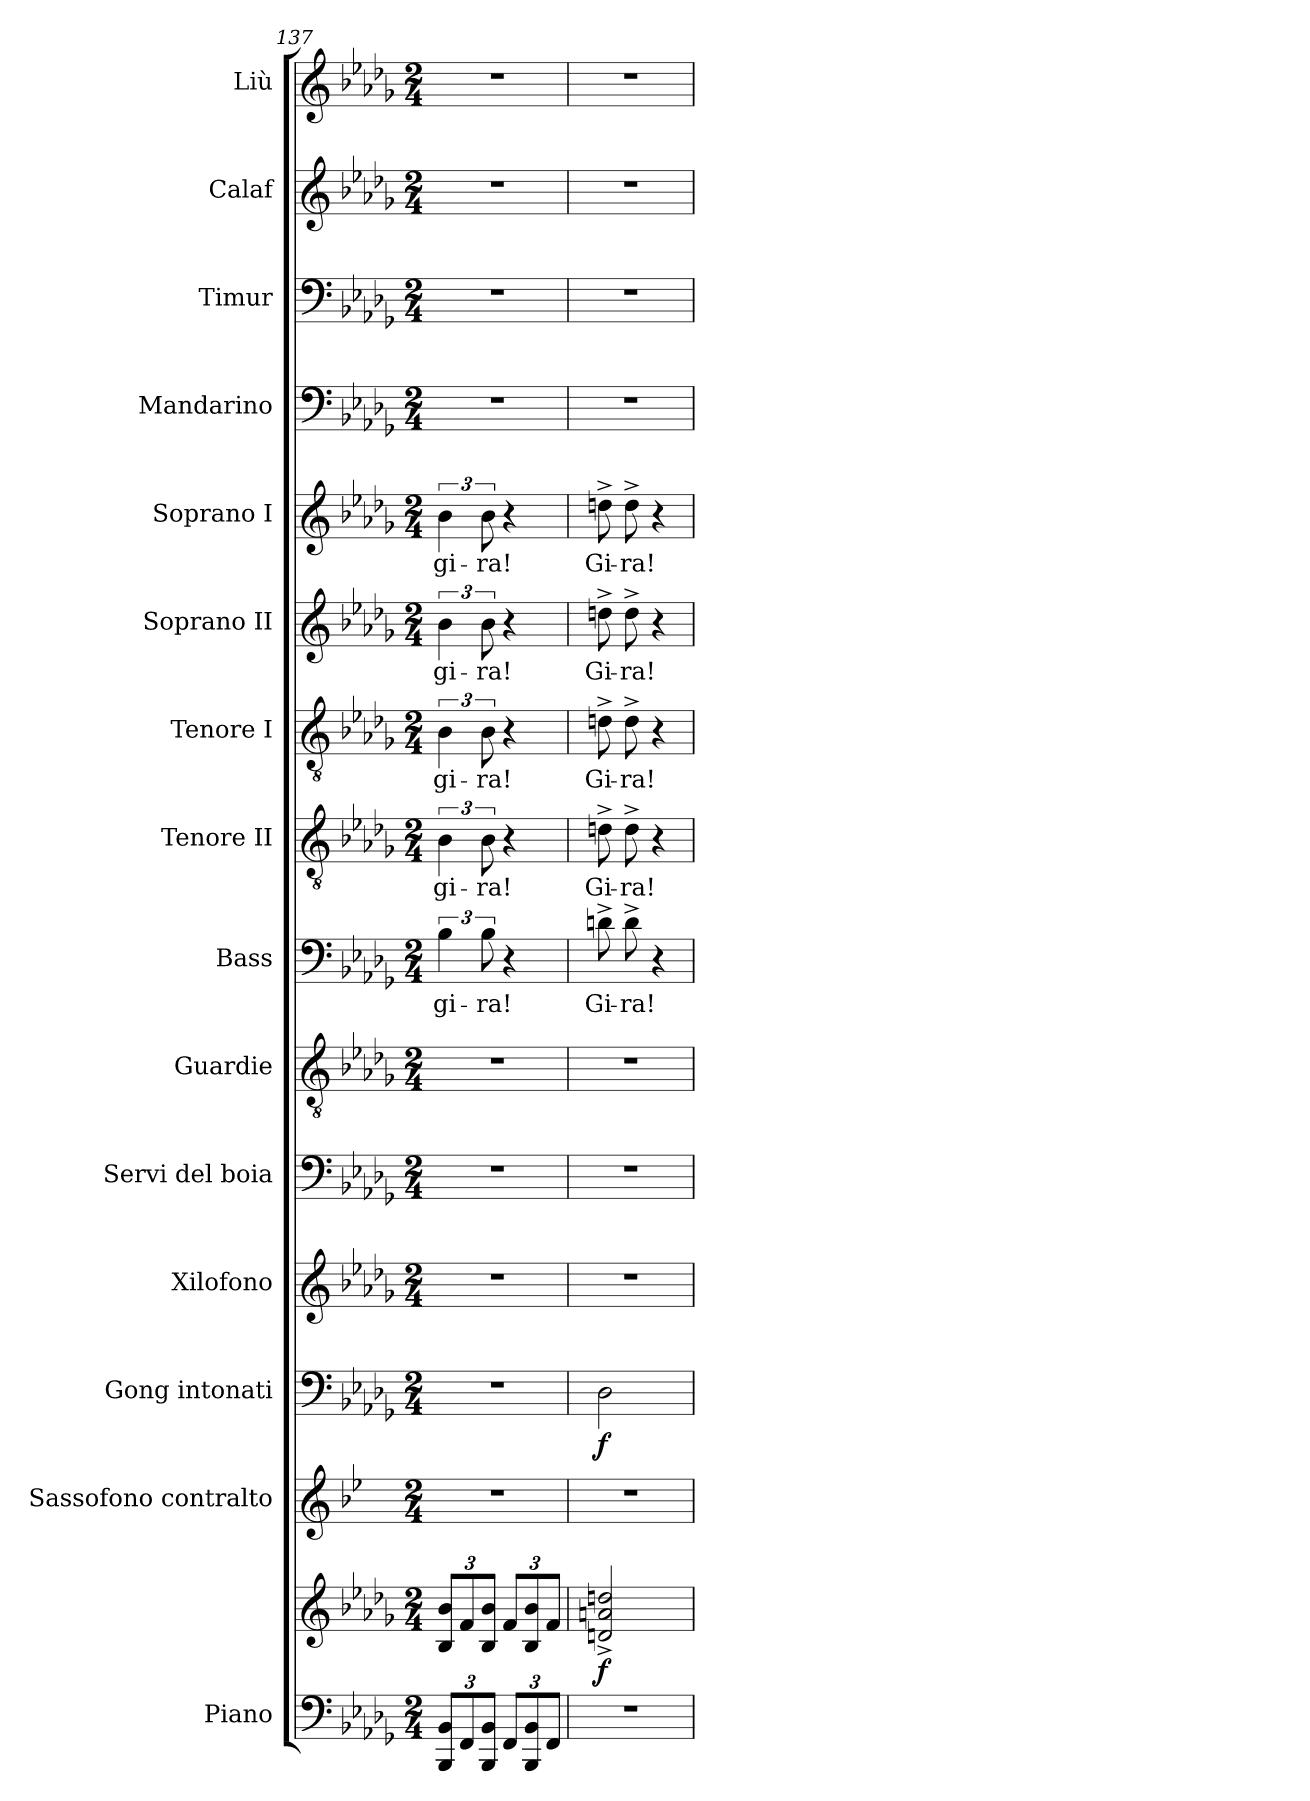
**kern	**kern	**dynam	**kern	**kern	**dynam	**kern	**kern	**kern	**kern	**text	**kern	**text	**kern	**text	**kern	**text	**kern	**text	**kern	**kern	**kern	**kern
*part15	*part15	*part15	*part14	*part13	*part13	*part12	*part11	*part10	*part9	*part9	*part8	*part8	*part7	*part7	*part6	*part6	*part5	*part5	*part4	*part3	*part2	*part1
*staff16	*staff15	*staff15/16	*staff14	*staff13	*staff13	*staff12	*staff11	*staff10	*staff9	*staff9	*staff8	*staff8	*staff7	*staff7	*staff6	*staff6	*staff5	*staff5	*staff4	*staff3	*staff2	*staff1
*I"Piano	*	*	*I"Sassofono contralto	*I"Gong intonati	*	*I"Xilofono	*I"Servi del boia	*I"Guardie	*I"Bass	*	*I"Tenore II	*	*I"Tenore I	*	*I"Soprano II	*	*I"Soprano I	*	*I"Mandarino	*I"Timur	*I"Calaf	*I"Liù
*I'Pno.	*	*	*	*I'Gong int.	*	*I'Xil.	*I'Ser.B.	*I'G.	*I'B.	*	*I'T. II	*	*I'T. I	*	*I'S. II	*	*I'S. I	*	*I'M.	*I'T.	*I'C.	*I'L.
*clefF4	*clefG2	*	*clefG2	*clefF4	*	*clefG2	*clefF4	*clefGv2	*clefF4	*	*clefGv2	*	*clefGv2	*	*clefG2	*	*clefG2	*	*clefF4	*clefF4	*clefG2	*clefG2
*	*	*	*ITrd5c9	*	*	*ITrd-7c-12	*	*	*	*	*	*	*	*	*	*	*	*	*	*	*	*
*k[b-e-a-d-g-]	*k[b-e-a-d-g-]	*	*k[b-e-a-d-g-]	*k[b-e-a-d-g-]	*	*k[b-e-a-d-g-]	*k[b-e-a-d-g-]	*k[b-e-a-d-g-]	*k[b-e-a-d-g-]	*	*k[b-e-a-d-g-]	*	*k[b-e-a-d-g-]	*	*k[b-e-a-d-g-]	*	*k[b-e-a-d-g-]	*	*k[b-e-a-d-g-]	*k[b-e-a-d-g-]	*k[b-e-a-d-g-]	*k[b-e-a-d-g-]
*M2/4	*M2/4	*	*M2/4	*M2/4	*	*M2/4	*M2/4	*M2/4	*M2/4	*	*M2/4	*	*M2/4	*	*M2/4	*	*M2/4	*	*M2/4	*M2/4	*M2/4	*M2/4
*Xbrackettup	*Xbrackettup	*	*	*	*	*	*	*	*	*	*	*	*	*	*	*	*	*	*	*	*	*
=137	=137	=137	=137	=137	=137	=137	=137	=137	=137	=137	=137	=137	=137	=137	=137	=137	=137	=137	=137	=137	=137	=137
!	!	!	!	!	!	!	!	!	!	!LO:LY:b	!	!LO:LY:b	!	!LO:LY:b	!	!LO:LY:b	!	!LO:LY:b	!	!	!	!
12BBB-/ 12BB-/L	12B-/ 12b-/L	.	2r	2r	.	2r	2r	2r	6B-\	gi-	6B-\	gi-	6B-\	gi-	6b-\	gi-	6b-\	gi-	2r	2r	2r	2r
12FF/	12f/	.	.	.	.	.	.	.	.	.	.	.	.	.	.	.	.	.	.	.	.	.
!	!	!	!	!	!	!	!	!	!	!LO:LY:b	!	!LO:LY:b	!	!LO:LY:b	!	!LO:LY:b	!	!LO:LY:b	!	!	!	!
12BBB-/ 12BB-/J	12B-/ 12b-/J	.	.	.	.	.	.	.	12B-\	-ra!	12B-\	-ra!	12B-\	-ra!	12b-\	-ra!	12b-\	-ra!	.	.	.	.
12FF/L	12f/L	.	.	.	.	.	.	.	4r	.	4r	.	4r	.	4r	.	4r	.	.	.	.	.
12BBB-/ 12BB-/	12B-/ 12b-/	.	.	.	.	.	.	.	.	.	.	.	.	.	.	.	.	.	.	.	.	.
12FF/J	12f/J	.	.	.	.	.	.	.	.	.	.	.	.	.	.	.	.	.	.	.	.	.
=138	=138	=138	=138	=138	=138	=138	=138	=138	=138	=138	=138	=138	=138	=138	=138	=138	=138	=138	=138	=138	=138	=138
!	!	!LO:DY:b	!	!	!LO:DY:b	!	!	!	!	!LO:LY:b	!	!LO:LY:b	!	!LO:LY:b	!	!LO:LY:b	!	!LO:LY:b	!	!	!	!
2r	2dn/^ 2an/^ 2ddn/^	f	2r	2D-\	f	2r	2r	2r	8dn^\	Gi-	8dn^\	Gi-	8dn^\	Gi-	8ddn^\	Gi-	8ddn^\	Gi-	2r	2r	2r	2r
!	!	!	!	!	!	!	!	!	!	!LO:LY:b	!	!LO:LY:b	!	!LO:LY:b	!	!LO:LY:b	!	!LO:LY:b	!	!	!	!
.	.	.	.	.	.	.	.	.	8d^\	-ra!	8d^\	-ra!	8d^\	-ra!	8dd^\	-ra!	8dd^\	-ra!	.	.	.	.
.	.	.	.	.	.	.	.	.	4r	.	4r	.	4r	.	4r	.	4r	.	.	.	.	.
=	=	=	=	=	=	=	=	=	=	=	=	=	=	=	=	=	=	=	=	=	=	=
*-	*-	*-	*-	*-	*-	*-	*-	*-	*-	*-	*-	*-	*-	*-	*-	*-	*-	*-	*-	*-	*-	*-
